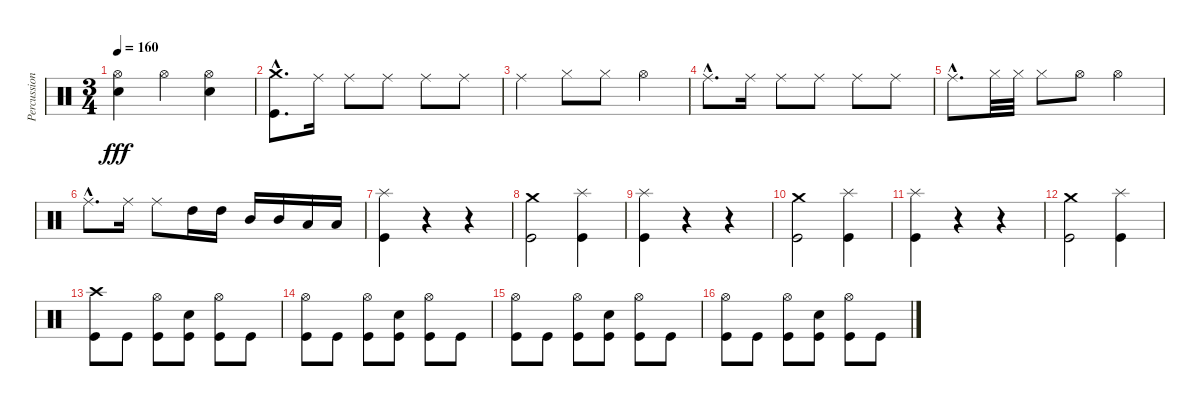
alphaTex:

\track ("Percussions" "Percussion") {instrument percussion}
\staff {score}
\articulation defaults
\ts (3 4)
\tempo 160
\clef neutral
\ks c
("Hi-Hat (open)" "Electric Snare (hit)").4{dy fff} "Hi-Hat (open)".4 ("Hi-Hat (open)" "Electric Snare (hit)").4 |
("Crash medium (hit)"{hac} "Kick (hit)"{hac}).8{d} "Ride (middle)".16 "Ride (middle)".8 "Ride (middle)".8 "Ride (middle)".8 "Ride (middle)".8 |
"Ride (middle)".4 "Hi-Hat (closed)".8 "Hi-Hat (closed)".8 "Hi-Hat (open)".4 |
"Ride (middle)"{hac}.8{d} "Ride (middle)".16 "Ride (middle)".8 "Ride (middle)".8 "Ride (middle)".8 "Ride (middle)".8 |
"Ride (middle)"{hac}.8{d} "Hi-Hat (closed)".32 "Hi-Hat (closed)".32 "Hi-Hat (closed)".8 "Hi-Hat (open)".8 "Hi-Hat (open)".4 |
"Ride (middle)"{hac}.8{d} "Ride (middle)".16 "Ride (middle)".8 "High Tom (hit)".16 "High Tom (hit)".16 "Mid Tom (hit)".16 "Mid Tom (hit)".16 "Low Tom (hit)".16 "Low Tom (hit)".16 |
("Splash (hit)" "Kick (hit)").4 r.4 r.4 |
("Crash medium (hit)" "Kick (hit)").2 ("Splash (hit)" "Kick (hit)").4 |
("Splash (hit)" "Kick (hit)").4 r.4 r.4 |
("Crash medium (hit)" "Kick (hit)").2 ("Splash (hit)" "Kick (hit)").4 |
("Splash (hit)" "Kick (hit)").4 r.4 r.4 |
("Crash medium (hit)" "Kick (hit)").2 ("Splash (hit)" "Kick (hit)").4 |
("Crash high (hit)" "Kick (hit)").8 "Kick (hit)".8 ("Hi-Hat (open)" "Kick (hit)").8 ("Electric Snare (hit)" "Kick (hit)").8 ("Hi-Hat (open)" "Kick (hit)").8 "Kick (hit)".8 |
("Hi-Hat (open)" "Kick (hit)").8 "Kick (hit)".8 ("Hi-Hat (open)" "Kick (hit)").8 ("Electric Snare (hit)" "Kick (hit)").8 ("Hi-Hat (open)" "Kick (hit)").8 "Kick (hit)".8 |
("Hi-Hat (open)" "Kick (hit)").8 "Kick (hit)".8 ("Hi-Hat (open)" "Kick (hit)").8 ("Electric Snare (hit)" "Kick (hit)").8 ("Hi-Hat (open)" "Kick (hit)").8 "Kick (hit)".8 |
("Hi-Hat (open)" "Kick (hit)").8 "Kick (hit)".8 ("Hi-Hat (open)" "Kick (hit)").8 ("Electric Snare (hit)" "Kick (hit)").8 ("Hi-Hat (open)" "Kick (hit)").8 "Kick (hit)".8
